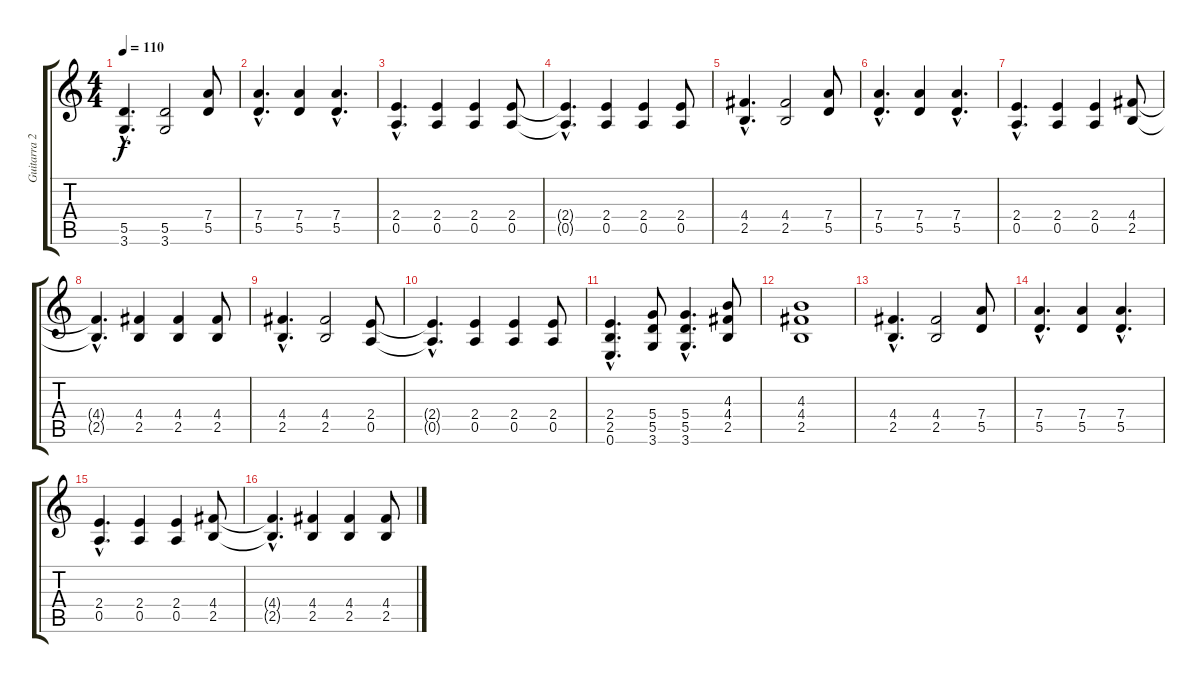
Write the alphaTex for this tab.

\track ("Guitarra 2" "Guitarra 2") {instrument distortionguitar}
\staff {score tabs}
\tuning (E4 B3 G3 D3 A2 E2) {hide}
\ts (4 4)
\tempo 110
\clef g2
\ks c
(5.5{hac} 3.6{hac}).4{d dy f} (5.5 3.6).2 (7.4 5.5).8 |
(7.4{hac} 5.5{hac}).4{d} (7.4 5.5).4 (7.4{hac} 5.5{hac}).4{d} |
(2.4{hac} 0.5{hac}).4{d} (2.4 0.5).4 (2.4 0.5).4 (2.4 0.5).8 |
(2.4{hac t} 0.5{hac t}).4{d} (2.4 0.5).4 (2.4 0.5).4 (2.4 0.5).8 |
(4.4{hac} 2.5{hac}).4{d} (4.4 2.5).2 (7.4 5.5).8 |
(7.4{hac} 5.5{hac}).4{d} (7.4 5.5).4 (7.4{hac} 5.5{hac}).4{d} |
(2.4{hac} 0.5{hac}).4{d} (2.4 0.5).4 (2.4 0.5).4 (4.4 2.5).8 |
(4.4{hac t} 2.5{hac t}).4{d} (4.4 2.5).4 (4.4 2.5).4 (4.4 2.5).8 |
(4.4{hac} 2.5{hac}).4{d} (4.4 2.5).2 (2.4 0.5).8 |
(2.4{hac t} 0.5{hac t}).4{d} (2.4 0.5).4 (2.4 0.5).4 (2.4 0.5).8 |
(2.4{hac} 2.5{hac} 0.6{hac}).4{d} (5.4 5.5 3.6).8 (5.4{hac} 5.5{hac} 3.6{hac}).4{d} (4.3 4.4 2.5).8 |
(4.3 4.4 2.5).1 |
(4.4{hac} 2.5{hac}).4{d} (4.4 2.5).2 (7.4 5.5).8 |
(7.4{hac} 5.5{hac}).4{d} (7.4 5.5).4 (7.4{hac} 5.5{hac}).4{d} |
(2.4{hac} 0.5{hac}).4{d} (2.4 0.5).4 (2.4 0.5).4 (4.4 2.5).8 |
(4.4{hac t} 2.5{hac t}).4{d} (4.4 2.5).4 (4.4 2.5).4 (4.4 2.5).8
